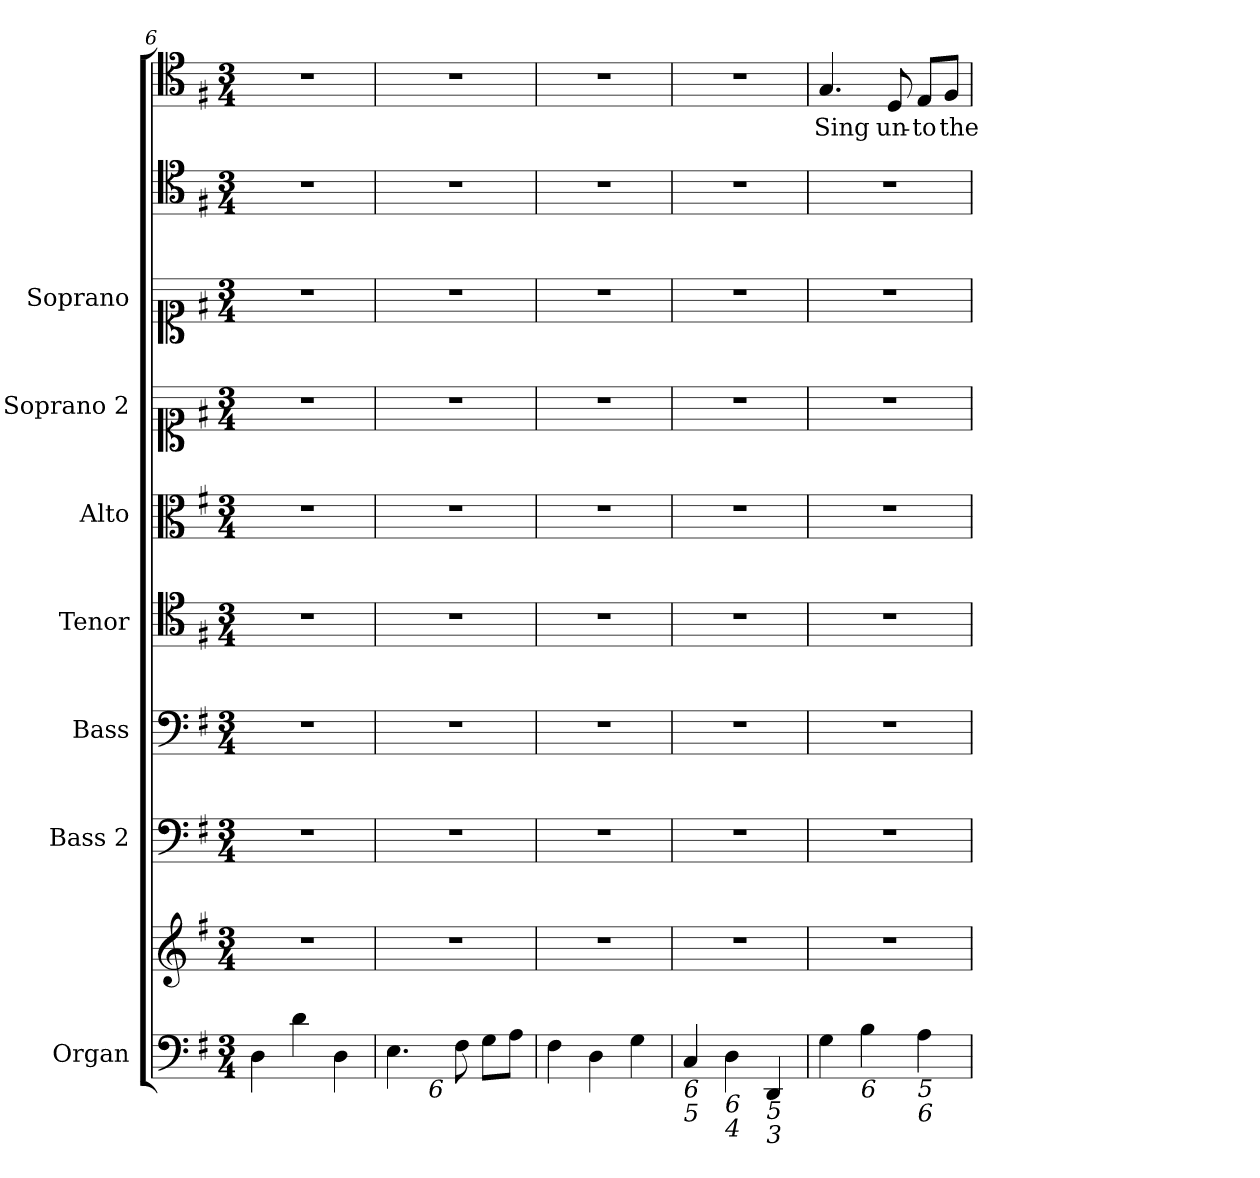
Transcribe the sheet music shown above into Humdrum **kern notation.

**kern	**kern	**kern	**kern	**kern	**kern	**kern	**kern	**kern	**kern	**text
*part9	*part9	*part8	*part7	*part6	*part5	*part4	*part3	*part2	*part1	*part1
*staff10	*staff9	*staff8	*staff7	*staff6	*staff5	*staff4	*staff3	*staff2	*staff1	*staff1
*I"Organ	*	*I"Bass 2	*I"Bass	*I"Tenor	*I"Alto	*I"Soprano 2	*I"Soprano	*	*	*
*I'Org.	*	*I'B	*I'B	*I'T	*I'A	*I'S	*I'S	*	*	*
*clefF4	*clefG2	*clefF4	*clefF4	*clefC4	*clefC3	*clefC1	*clefC1	*clefC4	*clefC4	*
*k[f#]	*k[f#]	*k[f#]	*k[f#]	*k[f#]	*k[f#]	*k[f#]	*k[f#]	*k[f#]	*k[f#]	*
*G:	*G:	*G:	*G:	*G:	*G:	*G:	*G:	*G:	*G:	*
*M3/4	*M3/4	*M3/4	*M3/4	*M3/4	*M3/4	*M3/4	*M3/4	*M3/4	*M3/4	*
=6	=6	=6	=6	=6	=6	=6	=6	=6	=6	=6
4D\	2.r	2.r	2.r	2.r	2.r	2.r	2.r	2.r	2.r	.
4d\	.	.	.	.	.	.	.	.	.	.
4D\	.	.	.	.	.	.	.	.	.	.
=7	=7	=7	=7	=7	=7	=7	=7	=7	=7	=7
!LO:TX:b:i:t=7	!	!	!	!	!	!	!	!	!	!
*^	*	*	*	*	*	*	*	*	*	*
4.E\	4ryy	2.r	2.r	2.r	2.r	2.r	2.r	2.r	2.r	2.r	.
!	!LO:TX:b:i:t=6	!	!	!	!	!	!	!	!	!	!
.	2ryy	.	.	.	.	.	.	.	.	.	.
8F#\	.	.	.	.	.	.	.	.	.	.	.
8G\L	.	.	.	.	.	.	.	.	.	.	.
8A\J	.	.	.	.	.	.	.	.	.	.	.
=8	=8	=8	=8	=8	=8	=8	=8	=8	=8	=8	=8
!LO:TX:b:i:t=6	!	!	!	!	!	!	!	!	!	!	!
!LO:TX:b:i:t=5	!	!	!	!	!	!	!	!	!	!	!
*v	*v	*	*	*	*	*	*	*	*	*	*
4F#\	2.r	2.r	2.r	2.r	2.r	2.r	2.r	2.r	2.r	.
4D\	.	.	.	.	.	.	.	.	.	.
4G\	.	.	.	.	.	.	.	.	.	.
=9	=9	=9	=9	=9	=9	=9	=9	=9	=9	=9
!LO:TX:b:i:t=6	!	!	!	!	!	!	!	!	!	!
!LO:TX:b:i:t=5	!	!	!	!	!	!	!	!	!	!
4C/	2.r	2.r	2.r	2.r	2.r	2.r	2.r	2.r	2.r	.
!LO:TX:b:i:t=6	!	!	!	!	!	!	!	!	!	!
!LO:TX:b:i:t=4	!	!	!	!	!	!	!	!	!	!
4D\	.	.	.	.	.	.	.	.	.	.
!LO:TX:b:i:t=5	!	!	!	!	!	!	!	!	!	!
!LO:TX:b:i:t=3	!	!	!	!	!	!	!	!	!	!
4DD/	.	.	.	.	.	.	.	.	.	.
!!LO:LB:g=z
=10	=10	=10	=10	=10	=10	=10	=10	=10	=10	=10
!	!	!	!	!	!	!	!	!	!	!LO:LY:b
4G\	2.r	2.r	2.r	2.r	2.r	2.r	2.r	2.r	4.G/	Sing
!LO:TX:b:i:t=6	!	!	!	!	!	!	!	!	!	!
4B\	.	.	.	.	.	.	.	.	.	.
!	!	!	!	!	!	!	!	!	!	!LO:LY:b
.	.	.	.	.	.	.	.	.	8D/	un-
!LO:TX:b:i:t=5	!	!	!	!	!	!	!	!	!	!
!LO:TX:b:i:t=6	!	!	!	!	!	!	!	!	!	!
!	!	!	!	!	!	!	!	!	!	!LO:LY:b
4A\	.	.	.	.	.	.	.	.	8E/L	-to
!	!	!	!	!	!	!	!	!	!	!LO:LY:b
.	.	.	.	.	.	.	.	.	8F#/J	the
=	=	=	=	=	=	=	=	=	=	=
*-	*-	*-	*-	*-	*-	*-	*-	*-	*-	*-
